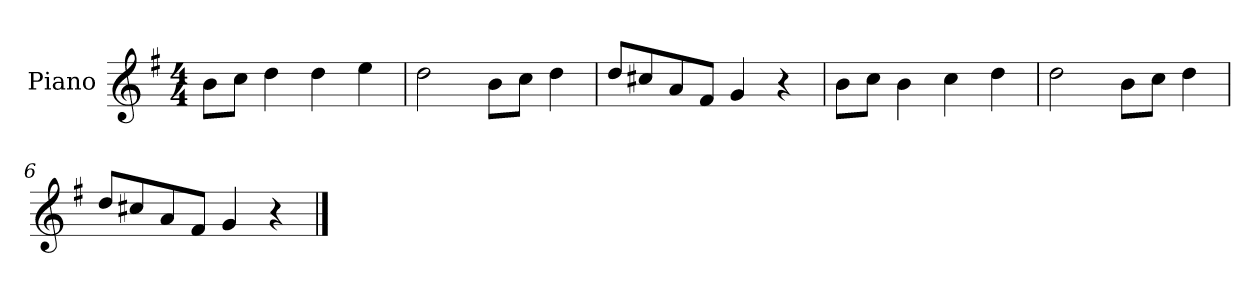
**kern
*part1
*staff1
*I"Piano
*I'P-no
*clefG2
*k[f#]
*M4/4
*MM90
=1
8b\L
8cc\J
4dd\
4dd\
4ee\
=2
2dd\
8b\L
8cc\J
4dd\
=3
8dd/L
8cc#X/
8a/
8f#/J
4g/
4r
=4
8b\L
8cc\J
4b\
4cc\
4dd\
=5
2dd\
8b\L
8cc\J
4dd\
=6
8dd/L
8cc#X/
8a/
8f#/J
4g/
4r
==
*-
